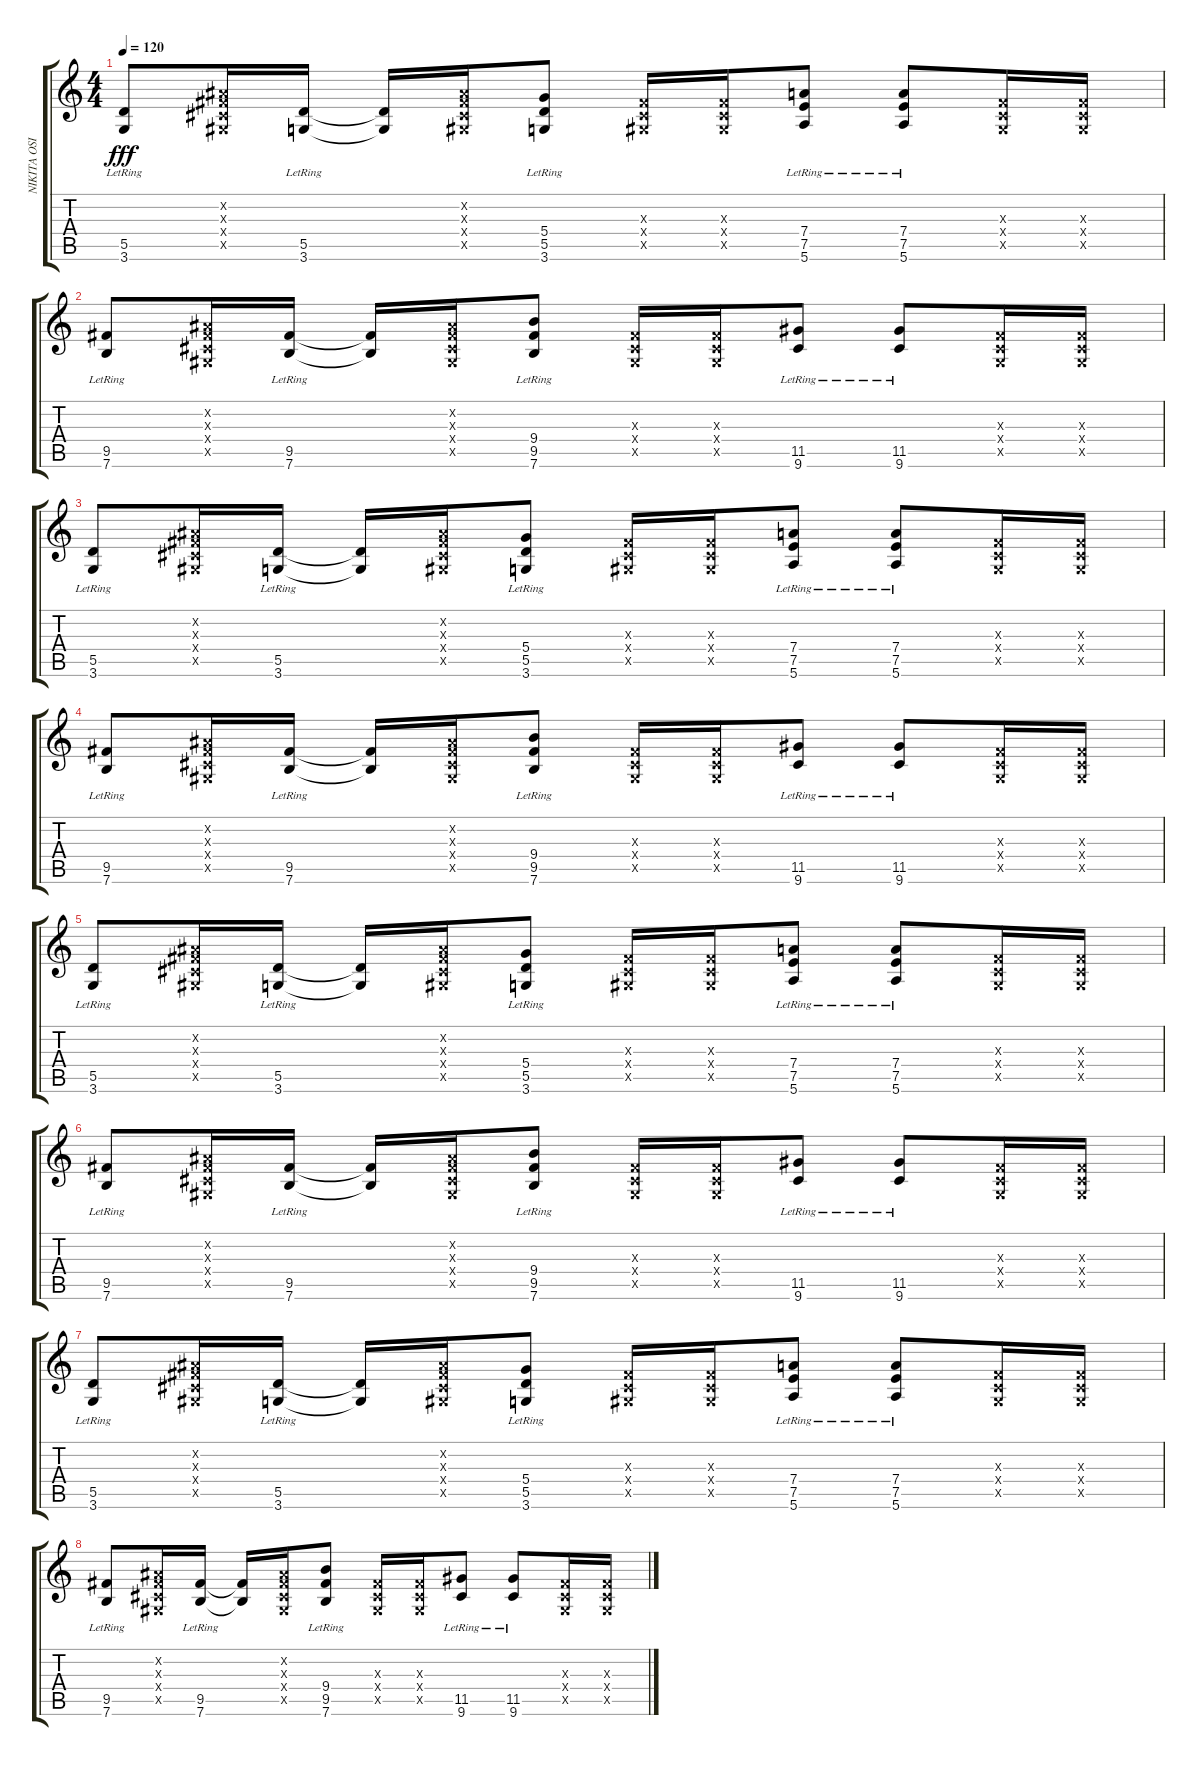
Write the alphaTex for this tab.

\track ("NIKITA OSIEV" "NIKITA OSI") {instrument acousticguitarsteel}
\staff {score tabs}
\tuning (E4 B3 G3 D3 A2 E2) {hide}
\ts (4 4)
\tempo 120
\clef g2
\ks c
(5.5{lr} 3.6{lr}).8{dy fff instrument distortionguitar} (-1.2{x} -1.3{x} -1.4{x} -1.5{x}).16 (5.5{lr} 3.6{lr}).16 (5.5{t} 3.6{t}).16 (-1.2{x} -1.3{x} -1.4{x} -1.5{x}).16 (5.4{lr} 5.5{lr} 3.6{lr}).8 (-1.3{x} -1.4{x} -1.5{x}).16 (-1.3{x} -1.4{x} -1.5{x}).16 (7.4{lr} 7.5{lr} 5.6{lr}).8 (7.4{lr} 7.5{lr} 5.6{lr}).8 (-1.3{x} -1.4{x} -1.5{x}).16 (-1.3{x} -1.4{x} -1.5{x}).16 |
(9.5{lr} 7.6{lr}).8 (-1.2{x} -1.3{x} -1.4{x} -1.5{x}).16 (9.5{lr} 7.6{lr}).16 (9.5{t} 7.6{t}).16 (-1.2{x} -1.3{x} -1.4{x} -1.5{x}).16 (9.4{lr} 9.5{lr} 7.6{lr}).8 (-1.3{x} -1.4{x} -1.5{x}).16 (-1.3{x} -1.4{x} -1.5{x}).16 (11.5{lr} 9.6{lr}).8 (11.5{lr} 9.6{lr}).8 (-1.3{x} -1.4{x} -1.5{x}).16 (-1.3{x} -1.4{x} -1.5{x}).16 |
(5.5{lr} 3.6{lr}).8{instrument distortionguitar} (-1.2{x} -1.3{x} -1.4{x} -1.5{x}).16 (5.5{lr} 3.6{lr}).16 (5.5{t} 3.6{t}).16 (-1.2{x} -1.3{x} -1.4{x} -1.5{x}).16 (5.4{lr} 5.5{lr} 3.6{lr}).8 (-1.3{x} -1.4{x} -1.5{x}).16 (-1.3{x} -1.4{x} -1.5{x}).16 (7.4{lr} 7.5{lr} 5.6{lr}).8 (7.4{lr} 7.5{lr} 5.6{lr}).8 (-1.3{x} -1.4{x} -1.5{x}).16 (-1.3{x} -1.4{x} -1.5{x}).16 |
(9.5{lr} 7.6{lr}).8 (-1.2{x} -1.3{x} -1.4{x} -1.5{x}).16 (9.5{lr} 7.6{lr}).16 (9.5{t} 7.6{t}).16 (-1.2{x} -1.3{x} -1.4{x} -1.5{x}).16 (9.4{lr} 9.5{lr} 7.6{lr}).8 (-1.3{x} -1.4{x} -1.5{x}).16 (-1.3{x} -1.4{x} -1.5{x}).16 (11.5{lr} 9.6{lr}).8 (11.5{lr} 9.6{lr}).8 (-1.3{x} -1.4{x} -1.5{x}).16 (-1.3{x} -1.4{x} -1.5{x}).16 |
(5.5{lr} 3.6{lr}).8{instrument distortionguitar} (-1.2{x} -1.3{x} -1.4{x} -1.5{x}).16 (5.5{lr} 3.6{lr}).16 (5.5{t} 3.6{t}).16 (-1.2{x} -1.3{x} -1.4{x} -1.5{x}).16 (5.4{lr} 5.5{lr} 3.6{lr}).8 (-1.3{x} -1.4{x} -1.5{x}).16 (-1.3{x} -1.4{x} -1.5{x}).16 (7.4{lr} 7.5{lr} 5.6{lr}).8 (7.4{lr} 7.5{lr} 5.6{lr}).8 (-1.3{x} -1.4{x} -1.5{x}).16 (-1.3{x} -1.4{x} -1.5{x}).16 |
(9.5{lr} 7.6{lr}).8 (-1.2{x} -1.3{x} -1.4{x} -1.5{x}).16 (9.5{lr} 7.6{lr}).16 (9.5{t} 7.6{t}).16 (-1.2{x} -1.3{x} -1.4{x} -1.5{x}).16 (9.4{lr} 9.5{lr} 7.6{lr}).8 (-1.3{x} -1.4{x} -1.5{x}).16 (-1.3{x} -1.4{x} -1.5{x}).16 (11.5{lr} 9.6{lr}).8 (11.5{lr} 9.6{lr}).8 (-1.3{x} -1.4{x} -1.5{x}).16 (-1.3{x} -1.4{x} -1.5{x}).16 |
(5.5{lr} 3.6{lr}).8{instrument distortionguitar} (-1.2{x} -1.3{x} -1.4{x} -1.5{x}).16 (5.5{lr} 3.6{lr}).16 (5.5{t} 3.6{t}).16 (-1.2{x} -1.3{x} -1.4{x} -1.5{x}).16 (5.4{lr} 5.5{lr} 3.6{lr}).8 (-1.3{x} -1.4{x} -1.5{x}).16 (-1.3{x} -1.4{x} -1.5{x}).16 (7.4{lr} 7.5{lr} 5.6{lr}).8 (7.4{lr} 7.5{lr} 5.6{lr}).8 (-1.3{x} -1.4{x} -1.5{x}).16 (-1.3{x} -1.4{x} -1.5{x}).16 |
(9.5{lr} 7.6{lr}).8 (-1.2{x} -1.3{x} -1.4{x} -1.5{x}).16 (9.5{lr} 7.6{lr}).16 (9.5{t} 7.6{t}).16 (-1.2{x} -1.3{x} -1.4{x} -1.5{x}).16 (9.4{lr} 9.5{lr} 7.6{lr}).8 (-1.3{x} -1.4{x} -1.5{x}).16 (-1.3{x} -1.4{x} -1.5{x}).16 (11.5{lr} 9.6{lr}).8 (11.5{lr} 9.6{lr}).8 (-1.3{x} -1.4{x} -1.5{x}).16 (-1.3{x} -1.4{x} -1.5{x}).16
